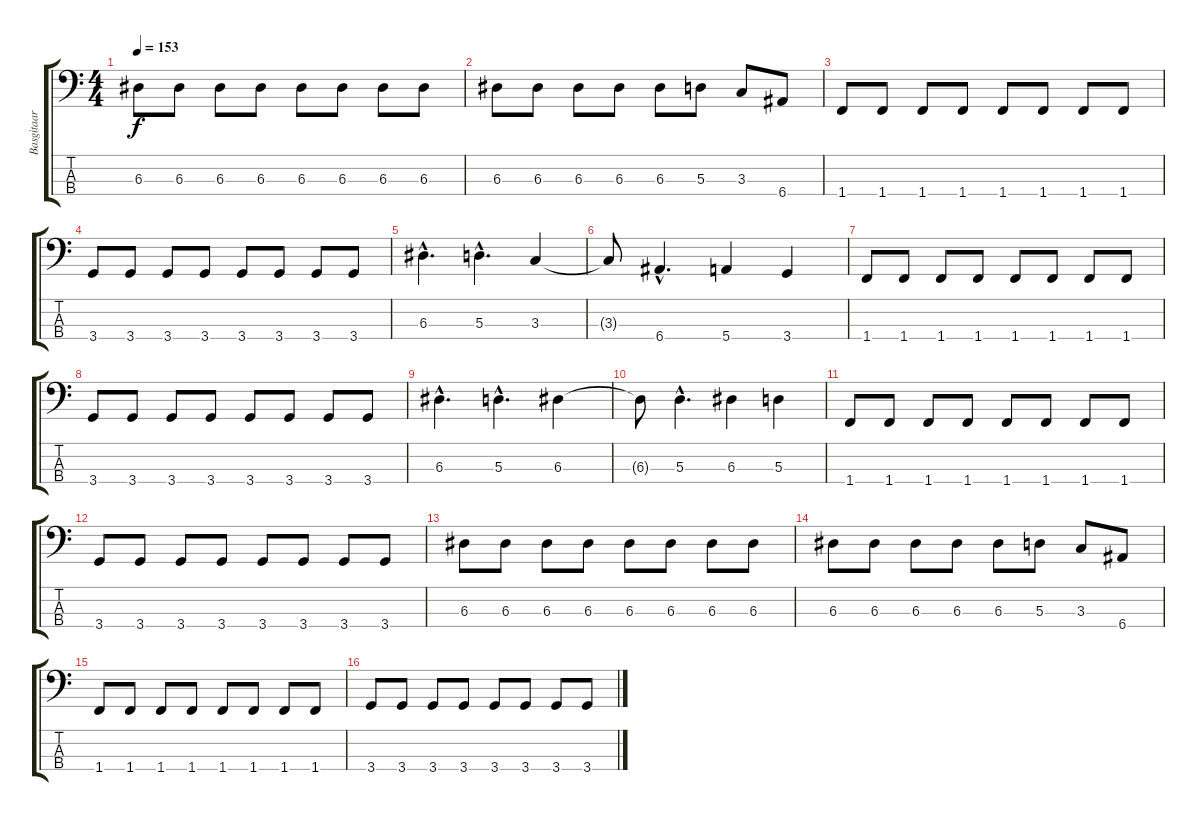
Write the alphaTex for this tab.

\track ("Basgitaar" "Basgitaar") {instrument electricbassfinger}
\staff {score tabs}
\tuning (G2 D2 A1 E1) {hide}
\ts (4 4)
\tempo 153
\clef f4
\ks c
6.3.8{dy f} 6.3.8 6.3.8 6.3.8 6.3.8 6.3.8 6.3.8 6.3.8 |
6.3.8 6.3.8 6.3.8 6.3.8 6.3.8 5.3.8 3.3.8 6.4.8 |
1.4.8 1.4.8 1.4.8 1.4.8 1.4.8 1.4.8 1.4.8 1.4.8 |
3.4.8 3.4.8 3.4.8 3.4.8 3.4.8 3.4.8 3.4.8 3.4.8 |
6.3{hac}.4{d} 5.3{hac}.4{d} 3.3.4 |
3.3{t}.8 6.4{hac}.4{d} 5.4.4 3.4.4 |
1.4.8 1.4.8 1.4.8 1.4.8 1.4.8 1.4.8 1.4.8 1.4.8 |
3.4.8 3.4.8 3.4.8 3.4.8 3.4.8 3.4.8 3.4.8 3.4.8 |
6.3{hac}.4{d} 5.3{hac}.4{d} 6.3.4 |
6.3{t}.8 5.3{hac}.4{d} 6.3.4 5.3.4 |
1.4.8 1.4.8 1.4.8 1.4.8 1.4.8 1.4.8 1.4.8 1.4.8 |
3.4.8 3.4.8 3.4.8 3.4.8 3.4.8 3.4.8 3.4.8 3.4.8 |
6.3.8 6.3.8 6.3.8 6.3.8 6.3.8 6.3.8 6.3.8 6.3.8 |
6.3.8 6.3.8 6.3.8 6.3.8 6.3.8 5.3.8 3.3.8 6.4.8 |
1.4.8 1.4.8 1.4.8 1.4.8 1.4.8 1.4.8 1.4.8 1.4.8 |
3.4.8 3.4.8 3.4.8 3.4.8 3.4.8 3.4.8 3.4.8 3.4.8
